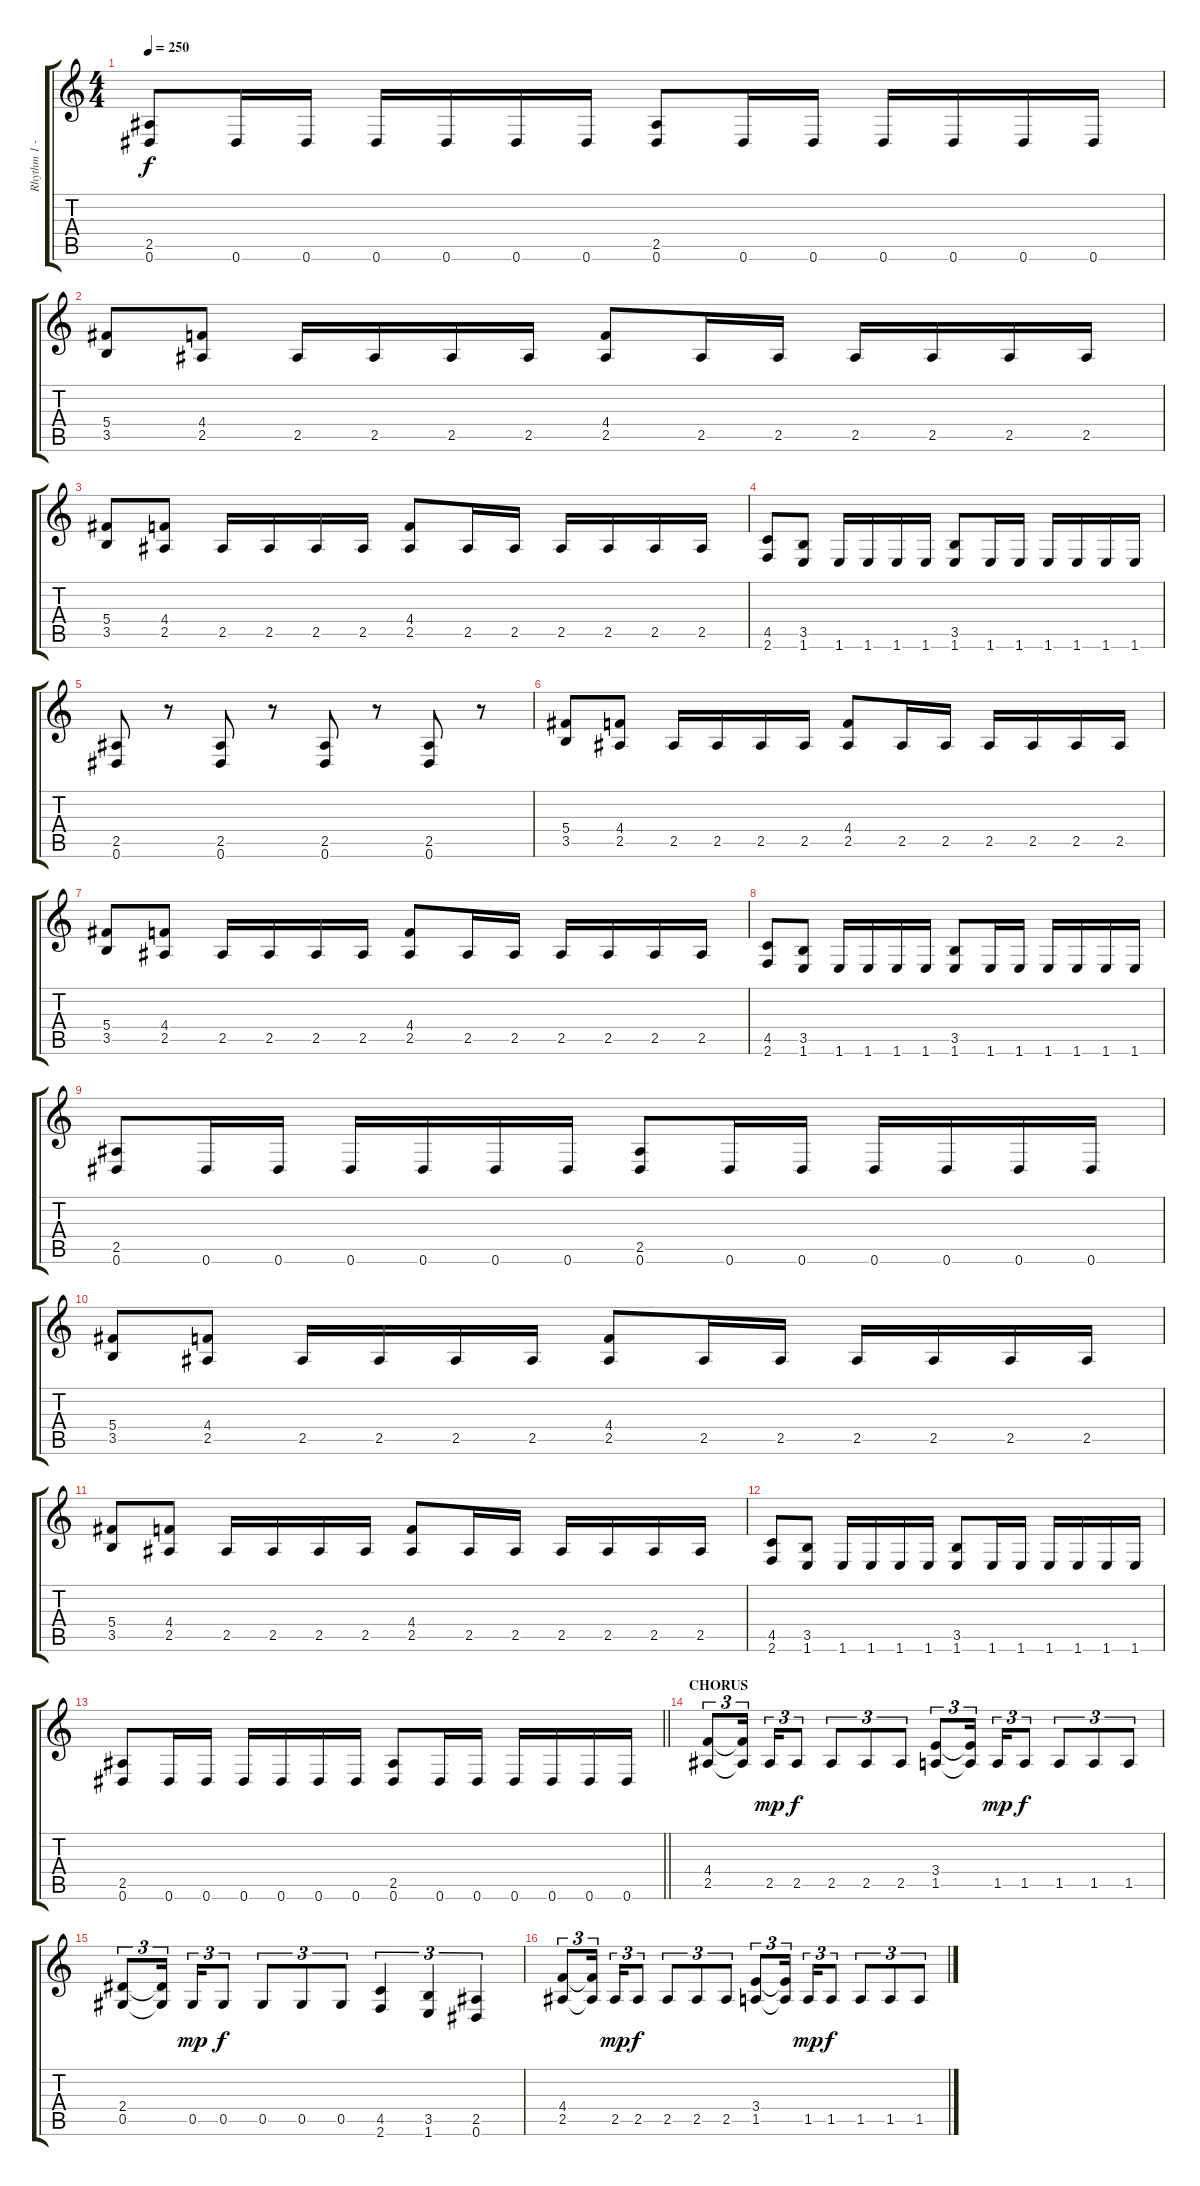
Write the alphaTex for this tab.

\track ("Rhythm 1 - Ronny Dorian" "Rhythm 1 -") {instrument distortionguitar}
\staff {score tabs}
\tuning (Eb4 Bb3 Gb3 Db3 Ab2 Eb2) {hide}
\ts (4 4)
\tempo 250
\clef g2
\ks c
(2.5 0.6).8{dy f} 0.6.16 0.6.16 0.6.16 0.6.16 0.6.16 0.6.16 (2.5 0.6).8 0.6.16 0.6.16 0.6.16 0.6.16 0.6.16 0.6.16 |
(5.4 3.5).8 (4.4 2.5).8 2.5.16 2.5.16 2.5.16 2.5.16 (4.4 2.5).8 2.5.16 2.5.16 2.5.16 2.5.16 2.5.16 2.5.16 |
(5.4 3.5).8 (4.4 2.5).8 2.5.16 2.5.16 2.5.16 2.5.16 (4.4 2.5).8 2.5.16 2.5.16 2.5.16 2.5.16 2.5.16 2.5.16 |
(4.5 2.6).8 (3.5 1.6).8 1.6.16 1.6.16 1.6.16 1.6.16 (3.5 1.6).8 1.6.16 1.6.16 1.6.16 1.6.16 1.6.16 1.6.16 |
(2.5 0.6).8 r.8 (2.5 0.6).8 r.8 (2.5 0.6).8 r.8 (2.5 0.6).8 r.8 |
(5.4 3.5).8 (4.4 2.5).8 2.5.16 2.5.16 2.5.16 2.5.16 (4.4 2.5).8 2.5.16 2.5.16 2.5.16 2.5.16 2.5.16 2.5.16 |
(5.4 3.5).8 (4.4 2.5).8 2.5.16 2.5.16 2.5.16 2.5.16 (4.4 2.5).8 2.5.16 2.5.16 2.5.16 2.5.16 2.5.16 2.5.16 |
(4.5 2.6).8 (3.5 1.6).8 1.6.16 1.6.16 1.6.16 1.6.16 (3.5 1.6).8 1.6.16 1.6.16 1.6.16 1.6.16 1.6.16 1.6.16 |
(2.5 0.6).8 0.6.16 0.6.16 0.6.16 0.6.16 0.6.16 0.6.16 (2.5 0.6).8 0.6.16 0.6.16 0.6.16 0.6.16 0.6.16 0.6.16 |
(5.4 3.5).8 (4.4 2.5).8 2.5.16 2.5.16 2.5.16 2.5.16 (4.4 2.5).8 2.5.16 2.5.16 2.5.16 2.5.16 2.5.16 2.5.16 |
(5.4 3.5).8 (4.4 2.5).8 2.5.16 2.5.16 2.5.16 2.5.16 (4.4 2.5).8 2.5.16 2.5.16 2.5.16 2.5.16 2.5.16 2.5.16 |
(4.5 2.6).8 (3.5 1.6).8 1.6.16 1.6.16 1.6.16 1.6.16 (3.5 1.6).8 1.6.16 1.6.16 1.6.16 1.6.16 1.6.16 1.6.16 |
\barLineRight lightlight
(2.5 0.6).8 0.6.16 0.6.16 0.6.16 0.6.16 0.6.16 0.6.16 (2.5 0.6).8 0.6.16 0.6.16 0.6.16 0.6.16 0.6.16 0.6.16 |
\section ("" "CHORUS")
(4.4 2.5).8{tu (3 2)} (4.4{t} 2.5{t}).16{tu (3 2) beam splitsecondary} 2.5.16{tu (3 2) dy mp} 2.5.8{tu (3 2) dy f} 2.5.8{tu (3 2)} 2.5.8{tu (3 2)} 2.5.8{tu (3 2)} (3.4 1.5).8{tu (3 2)} (3.4{t} 1.5{t}).16{tu (3 2) beam splitsecondary} 1.5.16{tu (3 2) dy mp} 1.5.8{tu (3 2) dy f} 1.5.8{tu (3 2)} 1.5.8{tu (3 2)} 1.5.8{tu (3 2)} |
(2.4 0.5).8{tu (3 2)} (2.4{t} 0.5{t}).16{tu (3 2) beam splitsecondary} 0.5.16{tu (3 2) dy mp} 0.5.8{tu (3 2) dy f} 0.5.8{tu (3 2)} 0.5.8{tu (3 2)} 0.5.8{tu (3 2)} (4.5 2.6).4{tu (3 2)} (3.5 1.6).4{tu (3 2)} (2.5 0.6).4{tu (3 2)} |
(4.4 2.5).8{tu (3 2)} (4.4{t} 2.5{t}).16{tu (3 2) beam splitsecondary} 2.5.16{tu (3 2) dy mp} 2.5.8{tu (3 2) dy f} 2.5.8{tu (3 2)} 2.5.8{tu (3 2)} 2.5.8{tu (3 2)} (3.4 1.5).8{tu (3 2)} (3.4{t} 1.5{t}).16{tu (3 2) beam splitsecondary} 1.5.16{tu (3 2) dy mp} 1.5.8{tu (3 2) dy f} 1.5.8{tu (3 2)} 1.5.8{tu (3 2)} 1.5.8{tu (3 2)}
